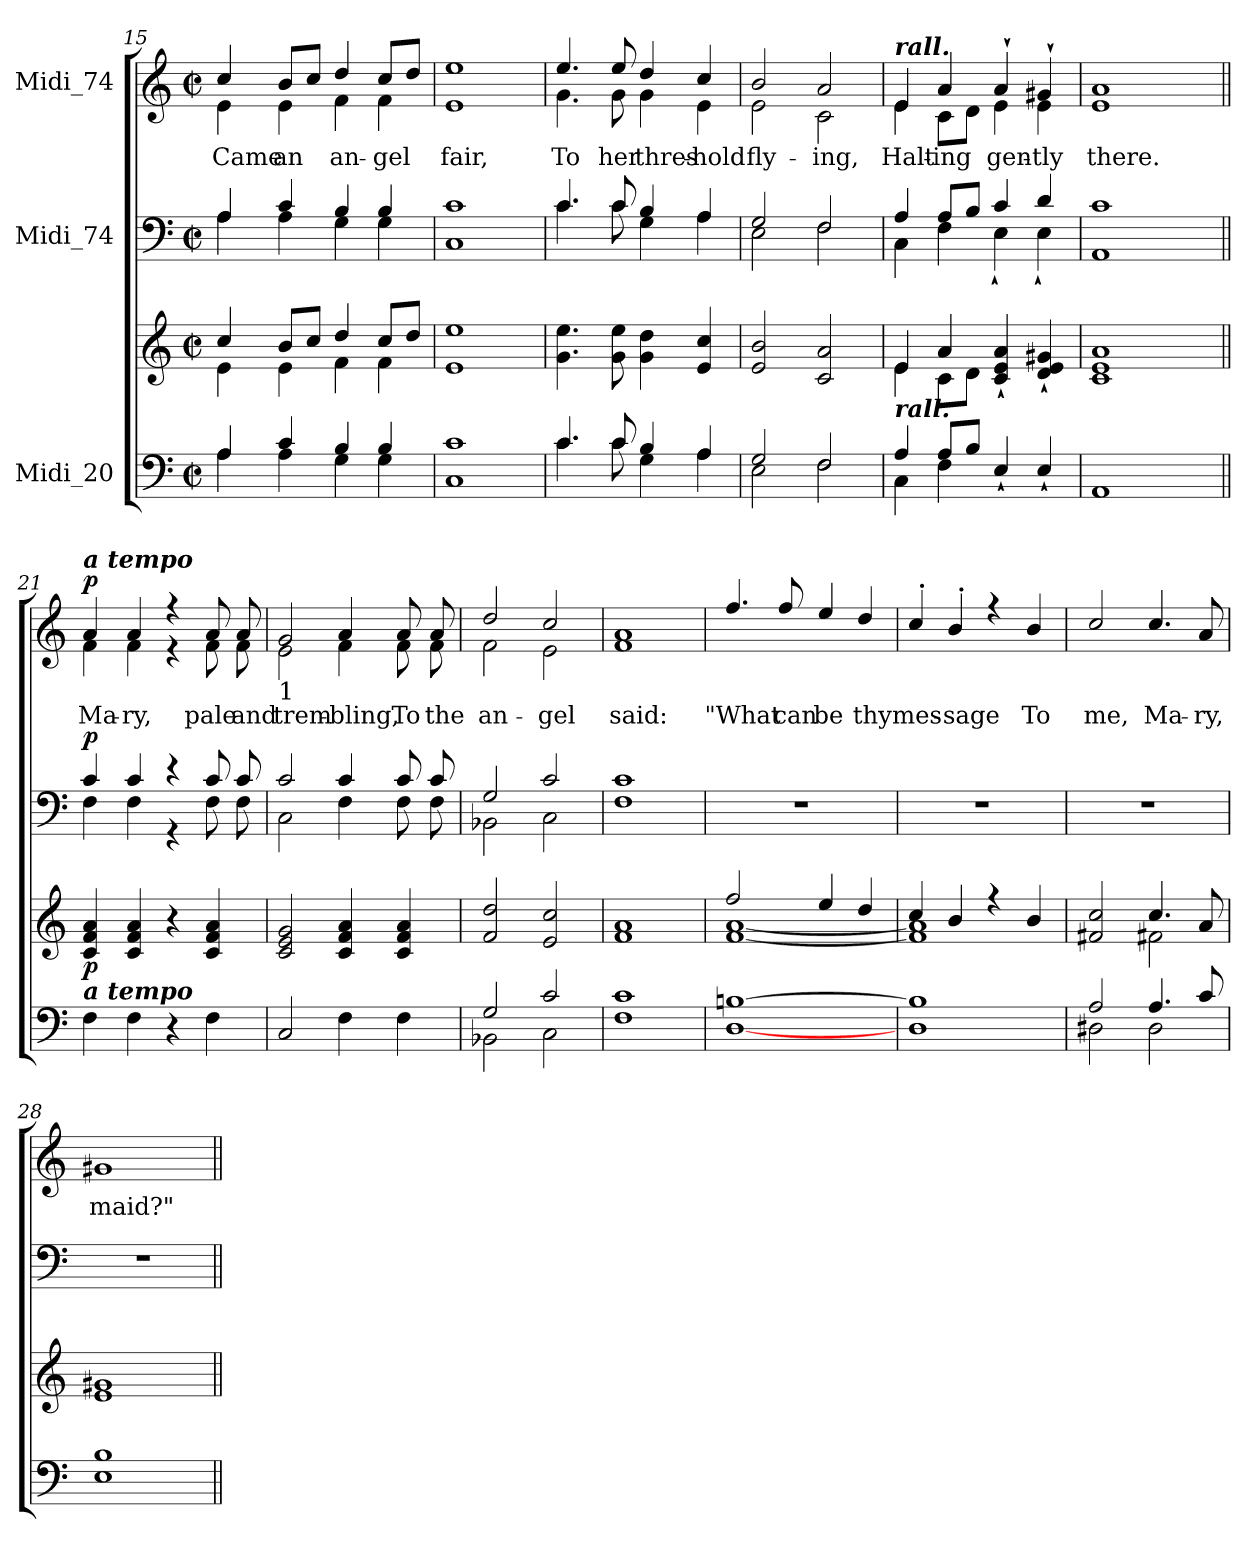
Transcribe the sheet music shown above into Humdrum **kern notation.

**kern	**kern	**dynam	**kern	**dynam	**kern	**text	**dynam
*part3	*part3	*part3	*part2	*part2	*part1	*part1	*part1
*staff4	*staff3	*staff3/4	*staff2	*staff2	*staff1	*staff1	*staff1
*I"Midi_20	*	*	*I"Midi_74	*	*I"Midi_74	*	*
*clefF4	*clefG2	*	*clefF4	*	*clefG2	*	*
*k[]	*k[]	*	*k[]	*	*k[]	*	*
*C:	*C:	*	*C:	*	*C:	*	*
*M2/2	*M2/2	*	*M2/2	*	*M2/2	*	*
*met(c|)	*met(c|)	*	*met(c|)	*	*met(c|)	*	*
=15	=15	=15	=15	=15	=15	=15	=15
*^	*^	*	*^	*	*	*	*
!	!	!	!	!	!	!	!	!	!LO:LY:b	!
*	*	*	*	*	*	*	*	*^	*	*
4A/	4A\	4cc/	4e\	.	4A/	4A\	.	4cc/	4e\	Came	.
!	!	!	!	!	!	!	!	!	!	!LO:LY:b	!
4c/	4A\	8b/L	4e\	.	4c/	4A\	.	8b/L	4e\	an	.
.	.	8cc/J	.	.	.	.	.	8cc/J	.	.	.
!	!	!	!	!	!	!	!	!	!	!LO:LY:b	!
4B/	4G\	4dd/	4f\	.	4B/	4G\	.	4dd/	4f\	an-	.
!	!	!	!	!	!	!	!	!	!	!LO:LY:b	!
4B/	4G\	8cc/L	4f\	.	4B/	4G\	.	8cc/L	4f\	-gel	.
.	.	8dd/J	.	.	.	.	.	8dd/J	.	.	.
=16	=16	=16	=16	=16	=16	=16	=16	=16	=16	=16	=16
!	!	!	!	!	!	!	!	!	!	!LO:LY:b	!
1c/	1C\	1ee	1e\	.	1c/	1C\	.	1ee/	1e\	fair,	.
=17	=17	=17	=17	=17	=17	=17	=17	=17	=17	=17	=17
!	!	!	!	!	!	!	!	!	!	!LO:LY:b	!
4.c/	4.c\	4.g 4.ee	2ryy	.	4.c/	4.c\	.	4.ee/	4.g\	To	.
!	!	!	!	!	!	!	!	!	!	!LO:LY:b	!
8c/	8c\	8g 8ee	.	.	8c/	8c\	.	8ee/	8g\	her	.
!	!	!	!	!	!	!	!	!	!	!LO:LY:b	!
4B/	4G\	4g 4dd	2ryy	.	4B/	4G\	.	4dd/	4g\	thres-	.
!	!	!	!	!	!	!	!	!	!	!LO:LY:b	!
4A/	4A\	4e 4cc	.	.	4A/	4A\	.	4cc/	4e\	-hold	.
=18	=18	=18	=18	=18	=18	=18	=18	=18	=18	=18	=18
!	!	!	!	!	!	!	!	!	!	!LO:LY:b	!
2G/	2E\	2e 2b	2ryy	.	2G/	2E\	.	2b/	2e\	fly-	.
!	!	!	!	!	!	!	!	!	!	!LO:LY:b	!
2F/	2F\	2c 2a	2ryy	.	2F/	2F\	.	2a/	2c\	-ing,	.
!!LO:LB:g=z	!!
=19	=19	=19	=19	=19	=19	=19	=19	=19	=19	=19	=19
!	!	!	!	!	!	!	!	!LO:TX:a:Bi:t=rall.	!	!	!
!	!	!LO:TX:b:Bi:t=rall.	!	!	!	!	!	!	!	!	!
!	!	!	!	!	!	!	!	!	!	!LO:LY:b	!
4A/	4C\	4e	4e\	.	4A/	4C\	.	4e/	4e\	Halt-	.
!	!	!	!	!	!	!	!	!	!	!LO:LY:b	!
8A/L	4F\	4a	8c\L	.	8A/L	4F\	.	4a/	8cL	-ing	.
8B/J	.	.	8d\J	.	8B/J	.	.	.	8dJ	.	.
!	!	!	!	!	!	!	!	!	!	!LO:LY:b	!
4E`/	2ryy	4c` 4e` 4a`	2ryy	.	4c/	4E`\	.	4a`/	4e\	gen-	.
!	!	!	!	!	!	!	!	!	!	!LO:LY:b	!
4E`/	.	4d` 4e` 4g#X`	.	.	4d/	4E`\	.	4g#X`/	4e\	-tly	.
=20	=20	=20	=20	=20	=20	=20	=20	=20	=20	=20	=20
!	!	!	!	!	!	!	!	!	!	!LO:LY:b	!
1AA/	2ryy	1c 1a	1e\	.	1c/	1AA\	.	1a/	1e\	there.	.
.	2ryy	.	.	.	.	.	.	.	.	.	.
=21||	=21||	=21||	=21||	=21||	=21||	=21||	=21||	=21||	=21||	=21||	=21||
!	!	!	!	!	!	!	!	!LO:TX:a:Bi:t=a tempo	!	!	!
!LO:TX:a:Bi:t=a tempo	!	!	!	!	!	!	!	!	!	!	!
!	!	!	!	!LO:DY:b	!	!	!LO:DY:a	!	!	!LO:LY:b	!LO:DY:b
4F\	2ryy	4c 4f 4a	2ryy	p	4c/	4F\	p	4a/	4f\	Ma-	p
!	!	!	!	!	!	!	!	!	!	!LO:LY:b	!
4F\	.	4c 4f 4a	.	.	4c/	4F\	.	4a/	4f\	-ry,	.
4r	2ryy	4r	2ryy	.	4r	4r	.	4r	4r	.	.
!	!	!	!	!	!	!	!	!	!	!LO:LY:b	!
4F\	.	4c 4f 4a	.	.	8c/	8F\	.	8a/	8f\	pale	.
!	!	!	!	!	!	!	!	!	!	!LO:LY:b	!
.	.	.	.	.	8c/	8F\	.	8a/	8f\	and	.
=22	=22	=22	=22	=22	=22	=22	=22	=22	=22	=22	=22
!	!	!	!	!	!	!	!	!LO:TX:b:t=1	!	!	!
!	!	!	!	!	!	!	!	!	!	!LO:LY:b	!
2C/	2ryy	2c 2e 2g	2ryy	.	2c/	2C\	.	2g/	2e\	trem-	.
!	!	!	!	!	!	!	!	!	!	!LO:LY:b	!
4F\	2ryy	4c 4f 4a	2ryy	.	4c/	4F\	.	4a/	4f\	-bling,	.
!	!	!	!	!	!	!	!	!	!	!LO:LY:b	!
4F\	.	4c 4f 4a	.	.	8c/	8F\	.	8a/	8f\	To	.
!	!	!	!	!	!	!	!	!	!	!LO:LY:b	!
.	.	.	.	.	8c/	8F\	.	8a/	8f\	the	.
=23	=23	=23	=23	=23	=23	=23	=23	=23	=23	=23	=23
!	!	!	!	!	!	!	!	!	!	!LO:LY:b	!
2G/	2BB-X\	2f 2dd	2ryy	.	2G/	2BB-X\	.	2dd/	2f\	an-	.
!	!	!	!	!	!	!	!	!	!	!LO:LY:b	!
2c/	2C\	2e 2cc	2ryy	.	2c/	2C\	.	2cc/	2e\	-gel	.
=24	=24	=24	=24	=24	=24	=24	=24	=24	=24	=24	=24
!	!	!	!	!	!	!	!	!	!	!LO:LY:b	!
1c/	1F\	1a	1f\	.	1c/	1F\	.	1a/	1f\	said:	.
!!LO:LB:g=z	!!
=25	=25	=25	=25	=25	=25	=25	=25	=25	=25	=25	=25
!	!	!	!	!	!	!	!	!	!	!LO:LY:b	!
[1Bn/	[1D\	2ff/	[1f\ [1a\	.	1r	2ryy	.	4.ff/	1ryy	"What	.
!	!	!	!	!	!	!	!	!	!	!LO:LY:b	!
.	.	.	.	.	.	.	.	8ff/	.	can	.
!	!	!	!	!	!	!	!	!	!	!LO:LY:b	!
.	.	4ee/	.	.	.	2ryy	.	4ee/	.	be	.
!	!	!	!	!	!	!	!	!	!	!LO:LY:b	!
.	.	4dd/	.	.	.	.	.	4dd/	.	thy	.
=26	=26	=26	=26	=26	=26	=26	=26	=26	=26	=26	=26
!	!	!	!	!	!	!	!	!	!	!LO:LY:b	!
1B/]	1D\	4cc/	1f\] 1a\]	.	1r	2ryy	.	4cc'/	1ryy	mes-	.
!	!	!	!	!	!	!	!	!	!	!LO:LY:b	!
.	.	4b/	.	.	.	.	.	4b'/	.	-sage	.
.	.	4r	.	.	.	2ryy	.	4r	.	.	.
!	!	!	!	!	!	!	!	!	!	!LO:LY:b	!
.	.	4b/	.	.	.	.	.	4b/	.	To	.
=27	=27	=27	=27	=27	=27	=27	=27	=27	=27	=27	=27
!	!	!	!	!	!	!	!	!	!	!LO:LY:b	!
2A/	2D#X\	2f#X 2cc	2ryy	.	1r	2ryy	.	2cc/	1ryy	me,	.
!	!	!	!	!	!	!	!	!	!	!LO:LY:b	!
4.A/	2D#\	4.cc/	2f#X\	.	.	2ryy	.	4.cc/	.	Ma-	.
!	!	!	!	!	!	!	!	!	!	!LO:LY:b	!
8c/	.	8a	.	.	.	.	.	8a/	.	-ry,	.
=28	=28	=28	=28	=28	=28	=28	=28	=28	=28	=28	=28
!	!	!	!	!	!	!	!	!	!	!LO:LY:b	!
1B/	1E\	1g#X	1e\	.	1r	2ryy	.	1g#X/	1ryy	maid?"	.
.	.	.	.	.	.	2ryy	.	.	.	.	.
*v	*v	*	*	*	*v	*v	*	*v	*v	*	*
*	*v	*v	*	*	*	*	*	*
=||	=||	=||	=||	=||	=||	=||	=||
*-	*-	*-	*-	*-	*-	*-	*-
